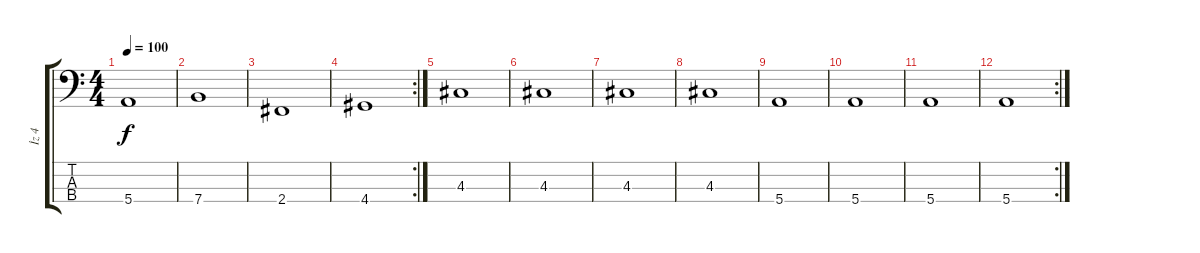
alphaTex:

\track ("İz 4" "İz 4") {instrument electricbassfinger}
\staff {score tabs}
\tuning (G2 D2 A1 E1) {hide}
\ts (4 4)
\tempo 100
\clef f4
\ks c
5.4.1{dy f} |
7.4.1 |
2.4.1 |
\rc 2
4.4.1 |
4.3.1 |
4.3.1 |
4.3.1 |
4.3.1 |
5.4.1 |
5.4.1 |
5.4.1 |
\rc 2
5.4.1
